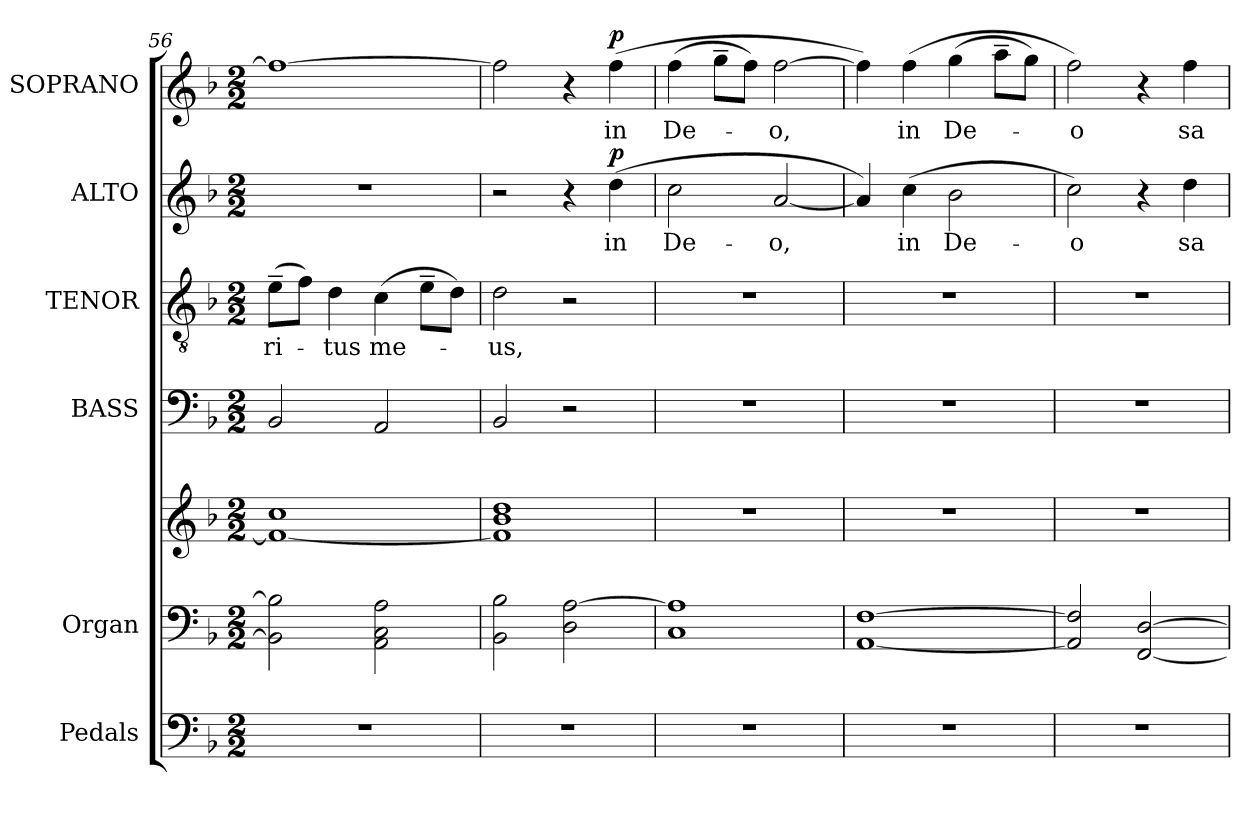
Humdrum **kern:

**kern	**kern	**kern	**kern	**kern	**text	**kern	**text	**dynam	**kern	**text	**dynam
*part6	*part5	*part5	*part4	*part3	*part3	*part2	*part2	*part2	*part1	*part1	*part1
*staff7	*staff6	*staff5	*staff4	*staff3	*staff3	*staff2	*staff2	*staff2	*staff1	*staff1	*staff1
*I"Pedals	*I"Organ	*	*I"BASS	*I"TENOR	*	*I"ALTO	*	*	*I"SOPRANO	*	*
*I'Ped.	*I'Org.	*	*I'B.	*I'T.	*	*I'A.	*	*	*I'S.	*	*
*clefF4	*clefF4	*clefG2	*clefF4	*clefGv2	*	*clefG2	*	*	*clefG2	*	*
*	*	*	*	*ITrd7c12	*	*	*	*	*	*	*
*k[b-]	*k[b-]	*k[b-]	*k[b-]	*k[b-]	*	*k[b-]	*	*	*k[b-]	*	*
*F:	*F:	*F:	*F:	*F:	*	*F:	*	*	*F:	*	*
*M2/2	*M2/2	*M2/2	*M2/2	*M2/2	*	*M2/2	*	*	*M2/2	*	*
=56	=56	=56	=56	=56	=56	=56	=56	=56	=56	=56	=56
!	!	!	!	!	!LO:LY:b:color=#000000	!	!	!	!	!	!
1r	2BB-i\] 2B-i]	1fi_< 1cci	2BB-i/	(8E~i\L	-ri-	1r	.	.	1ffi_>	.	.
.	.	.	.	8Fi\J)	.	.	.	.	.	.	.
!	!	!	!	!	!LO:LY:b:color=#000000	!	!	!	!	!	!
.	.	.	.	4Di\	-tus	.	.	.	.	.	.
!	!	!	!	!	!LO:LY:b:color=#000000	!	!	!	!	!	!
.	2AAi\ 2Ci 2Ai	.	2AAi/	(4Ci\	me-	.	.	.	.	.	.
.	.	.	.	8E~i\L	.	.	.	.	.	.	.
.	.	.	.	8Di\J)	.	.	.	.	.	.	.
=57	=57	=57	=57	=57	=57	=57	=57	=57	=57	=57	=57
!	!	!	!	!	!LO:LY:b:color=#000000	!	!	!	!	!	!
1r	2BB-i\ 2B-i	1fi] 1b-i 1ddi	2BB-i/	2Di\	-us,	2r	.	.	2ffi\]	.	.
.	2Di\ [>2Ai	.	2r	2r	.	4r	.	.	4r	.	.
!	!	!	!	!	!	!	!LO:LY:b:color=#000000	!	!	!	!
!	!	!	!	!	!	!	!	!	!	!LO:LY:b:color=#000000	!
.	.	.	.	.	.	(4ddi\	in	p	(4ffi\	in	p
=58	=58	=58	=58	=58	=58	=58	=58	=58	=58	=58	=58
!	!	!	!	!	!	!	!LO:LY:b:color=#000000	!	!	!	!
!	!	!	!	!	!	!	!	!	!	!LO:LY:b:color=#000000	!
1r	1Ci 1Ai]	1r	1r	1r	.	2cci\	De-	.	(4ffi\	De-	.
.	.	.	.	.	.	.	.	.	8gg~i\L	.	.
.	.	.	.	.	.	.	.	.	8ffi\J)	.	.
!	!	!	!	!	!	!	!LO:LY:b:color=#000000	!	!	!	!
!	!	!	!	!	!	!	!	!	!	!LO:LY:b:color=#000000	!
.	.	.	.	.	.	[<2ai/	-o,	.	[>2ffi\	-o,	.
=59	=59	=59	=59	=59	=59	=59	=59	=59	=59	=59	=59
1r	[<1AAi [>1Fi	1r	1r	1r	.	4ai/])	.	.	4ffi\])	.	.
!	!	!	!	!	!	!	!LO:LY:b:color=#000000	!	!	!	!
!	!	!	!	!	!	!	!	!	!	!LO:LY:b:color=#000000	!
.	.	.	.	.	.	(4cci\	in	.	(4ffi\	in	.
!	!	!	!	!	!	!	!LO:LY:b:color=#000000	!	!	!	!
!	!	!	!	!	!	!	!	!	!	!LO:LY:b:color=#000000	!
.	.	.	.	.	.	2b-i\	De-	.	(4ggi\	De-	.
.	.	.	.	.	.	.	.	.	8aa~i\L	.	.
.	.	.	.	.	.	.	.	.	8ggi\J)	.	.
!!LO:LB:g=z
=60	=60	=60	=60	=60	=60	=60	=60	=60	=60	=60	=60
!	!	!	!	!	!	!	!LO:LY:b:color=#000000	!	!	!	!
!	!	!	!	!	!	!	!	!	!	!LO:LY:b:color=#000000	!
1r	2AAi/] 2Fi]	1r	1r	1r	.	2cci\)	-o	.	2ffi\)	-o	.
.	[<2FFi/ [>2Di	.	.	.	.	4r	.	.	4r	.	.
!	!	!	!	!	!	!	!LO:LY:b:color=#000000	!	!	!	!
!	!	!	!	!	!	!	!	!	!	!LO:LY:b:color=#000000	!
.	.	.	.	.	.	4ddi\	sa-	.	4ffi\	sa-	.
=	=	=	=	=	=	=	=	=	=	=	=
*-	*-	*-	*-	*-	*-	*-	*-	*-	*-	*-	*-
